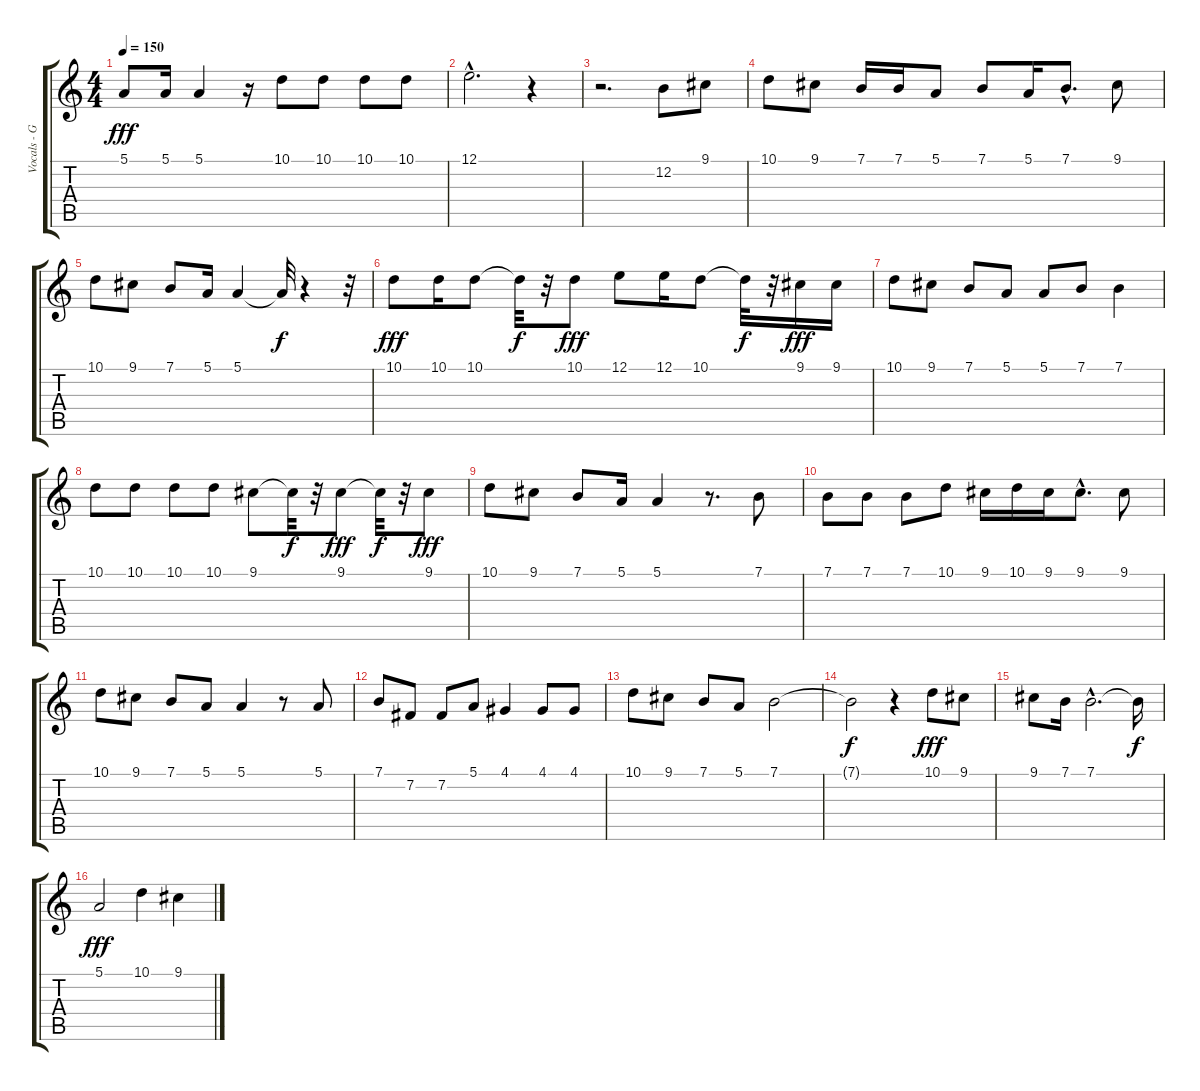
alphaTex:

\track ("Vocals - Greg Graffin" "Vocals - G") {instrument voiceoohs}
\staff {score tabs}
\tuning (E4 B3 G3 D3 A2 E2) {hide}
\ts (4 4)
\tempo 150
\clef g2
\ks c
5.1.8{dy fff} 5.1.16 5.1.4 r.16 10.1.8 10.1.8 10.1.8 10.1.8 |
12.1{hac}.2{d} r.4 |
r.2{d} 12.2.8 9.1.8 |
10.1.8 9.1.8 7.1.16 7.1.16 5.1.8 7.1.8 5.1.16 7.1{hac}.8{d} 9.1.8 |
10.1.8 9.1.8 7.1.8 5.1.16 5.1.4 5.1{t}.32{dy f} r.4 r.32 |
10.1.8{dy fff} 10.1.16 10.1.8 10.1{t}.32{dy f} r.32 10.1.8{dy fff} 12.1.8 12.1.16 10.1.8 10.1{t}.32{dy f} r.32 9.1.16{dy fff} 9.1.16 |
10.1.8 9.1.8 7.1.8 5.1.8 5.1.8 7.1.8 7.1.4 |
10.1.8 10.1.8 10.1.8 10.1.8 9.1.8 9.1{t}.32{dy f} r.32 9.1.8{dy fff} 9.1{t}.32{dy f} r.32 9.1.8{dy fff} |
10.1.8 9.1.8 7.1.8 5.1.16 5.1.4 r.8{d} 7.1.8 |
7.1.8 7.1.8 7.1.8 10.1.8 9.1.16 10.1.16 9.1.16 9.1{hac}.8{d} 9.1.8 |
10.1.8 9.1.8 7.1.8 5.1.8 5.1.4 r.8 5.1.8 |
7.1.8 7.2.8 7.2.8 5.1.8 4.1.4 4.1.8 4.1.8 |
10.1.8 9.1.8 7.1.8 5.1.8 7.1.2 |
7.1{t}.2{dy f} r.4 10.1.8{dy fff} 9.1.8 |
9.1.8 7.1.16 7.1{hac}.2{d} 7.1{t}.16{dy f} |
5.1.2{dy fff} 10.1.4 9.1.4
